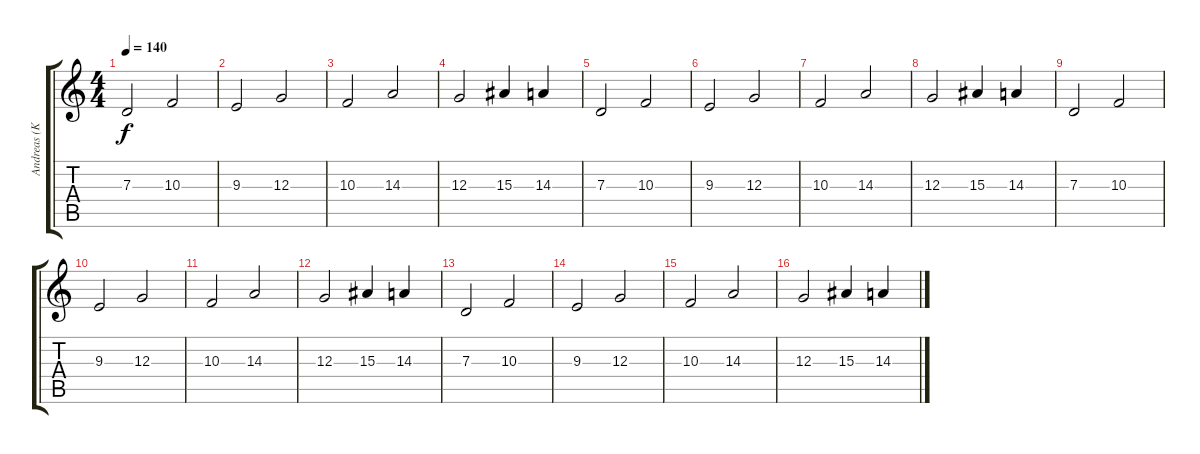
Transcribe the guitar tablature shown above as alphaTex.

\track ("Andreas (Keyboard)" "Andreas (K") {instrument tremolostrings}
\staff {score tabs}
\tuning (E4 B3 G3 D3 A2 E2) {hide}
\ts (4 4)
\tempo 140
\clef g2
\ks c
7.3.2{dy f} 10.3.2 |
9.3.2 12.3.2 |
10.3.2 14.3.2 |
12.3.2 15.3.4 14.3.4 |
7.3.2 10.3.2 |
9.3.2 12.3.2 |
10.3.2 14.3.2 |
12.3.2 15.3.4 14.3.4 |
7.3.2 10.3.2 |
9.3.2 12.3.2 |
10.3.2 14.3.2 |
12.3.2 15.3.4 14.3.4 |
7.3.2 10.3.2 |
9.3.2 12.3.2 |
10.3.2 14.3.2 |
12.3.2 15.3.4 14.3.4
